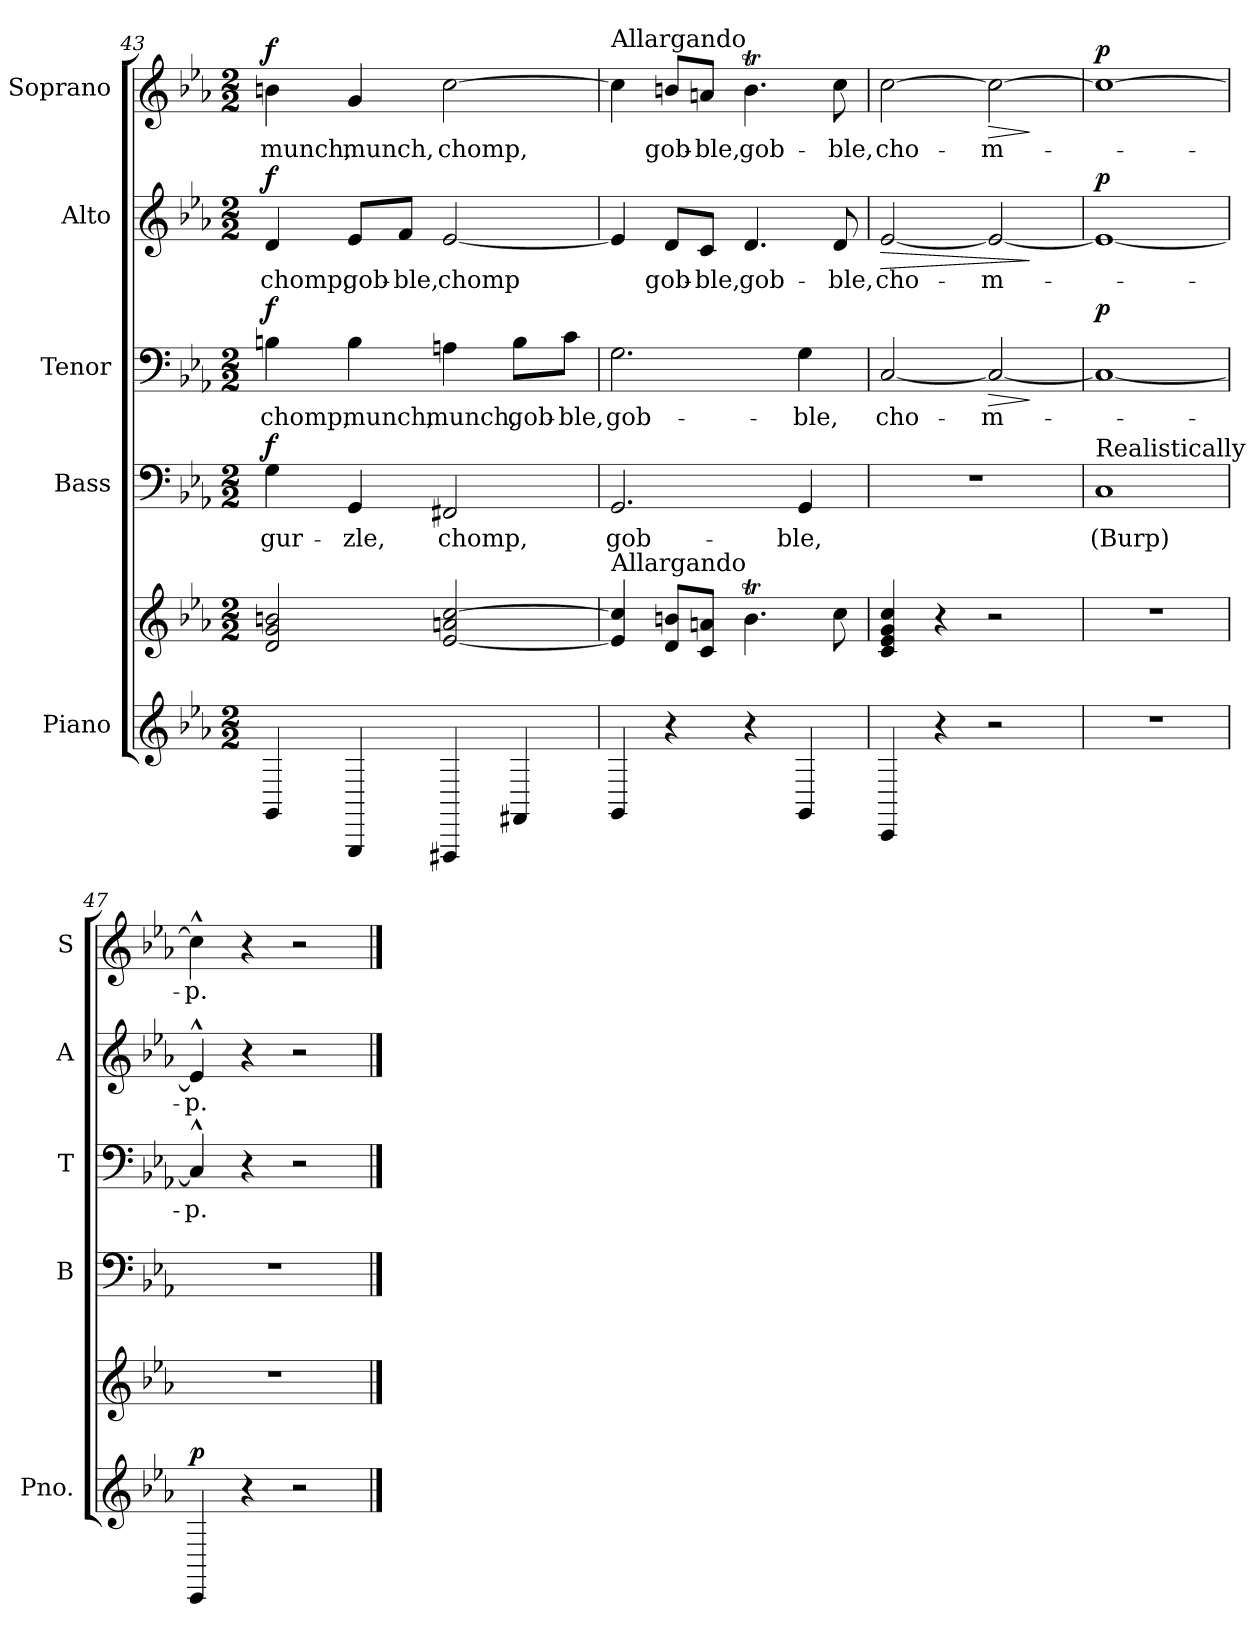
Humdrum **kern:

**kern	**kern	**dynam	**kern	**text	**dynam	**kern	**text	**dynam	**kern	**text	**dynam	**kern	**text	**dynam
*part5	*part5	*part5	*part4	*part4	*part4	*part3	*part3	*part3	*part2	*part2	*part2	*part1	*part1	*part1
*staff6	*staff5	*staff5/6	*staff4	*staff4	*staff4	*staff3	*staff3	*staff3	*staff2	*staff2	*staff2	*staff1	*staff1	*staff1
*I"Piano	*	*	*I"Bass	*	*	*I"Tenor	*	*	*I"Alto	*	*	*I"Soprano	*	*
*I'Pno.	*	*	*I'B	*	*	*I'T	*	*	*I'A	*	*	*I'S	*	*
*clefG2	*clefG2	*	*clefF4	*	*	*clefF4	*	*	*clefG2	*	*	*clefG2	*	*
*k[b-e-a-]	*k[b-e-a-]	*	*k[b-e-a-]	*	*	*k[b-e-a-]	*	*	*k[b-e-a-]	*	*	*k[b-e-a-]	*	*
*M2/2	*M2/2	*	*M2/2	*	*	*M2/2	*	*	*M2/2	*	*	*M2/2	*	*
=43	=43	=43	=43	=43	=43	=43	=43	=43	=43	=43	=43	=43	=43	=43
!	!	!	!	!	!LO:DY:a	!	!	!LO:DY:a	!	!	!LO:DY:a	!	!	!LO:DY:a
4GG/	2d/ 2g/ 2bn/	.	4G\	gur-	f	4Bn\	chomp,	f	4d/	chomp,	f	4bn\	munch,	f
4GGG/	.	.	4GG/	-zle,	.	4B\	munch,	.	8e-/L	gob-	.	4g/	munch,	.
.	.	.	.	.	.	.	.	.	8f/J	-ble,	.	.	.	.
4FFF#X/	[2e-/ 2an/ [2cc/	.	2FF#X/	chomp,	.	4An\	munch,	.	[2e-/	chomp	.	[2cc\	chomp,	.
4FF#X/	.	.	.	.	.	8B\L	gob-	.	.	.	.	.	.	.
.	.	.	.	.	.	8c\J	-ble,	.	.	.	.	.	.	.
!!LO:LB:g=z
=44	=44	=44	=44	=44	=44	=44	=44	=44	=44	=44	=44	=44	=44	=44
!	!	!	!	!	!	!	!	!	!	!	!	!LO:TX:a:t=Allargando	!	!
!	!LO:TX:a:t=Allargando	!	!	!	!	!	!	!	!	!	!	!	!	!
4GG/	4e-/] 4cc/]	.	2.GG/	gob-	.	2.G\	gob-	.	4e-/]	.	.	4cc\]	.	.
4r	8d/ 8bn/L	.	.	.	.	.	.	.	8d/L	gob-	.	8bn/L	gob-	.
.	8c/ 8an/J	.	.	.	.	.	.	.	8c/J	-ble,	.	8an/J	-ble,	.
4r	4.bt\	.	.	.	.	.	.	.	4.d/	gob-	.	4.bt\	gob-	.
4GG/	.	.	4GG/	-ble,	.	4G\	-ble,	.	.	.	.	.	.	.
.	8cc\	.	.	.	.	.	.	.	8d/	-ble,	.	8cc\	-ble,	.
=45	=45	=45	=45	=45	=45	=45	=45	=45	=45	=45	=45	=45	=45	=45
!	!	!	!	!	!	!	!	!	!	!	!LO:HP:b	!	!	!
4CC/	4c/ 4e-/ 4g/ 4cc/	.	1r	.	.	[2C/	cho-	.	[2e-/	cho-	>	[2cc\	cho-	.
4r	4r	.	.	.	.	.	.	.	.	.	.	.	.	.
!	!	!	!	!	!	!	!	!LO:HP:b	!	!	!	!	!	!LO:HP:b
2r	2r	.	.	.	.	2C/_	-m-	>	2e-/_	-m-	.	2cc\_	-m-	>
.	.	.	.	.	.	.	.	]	.	.	]	.	.	]
=46	=46	=46	=46	=46	=46	=46	=46	=46	=46	=46	=46	=46	=46	=46
!	!	!	!LO:TX:a:t=Realistically	!	!	!	!	!	!	!	!	!	!	!
!	!	!	!	!	!	!	!	!LO:DY:a	!	!	!LO:DY:a	!	!	!LO:DY:a
1r	1r	.	1C	(Burp)	.	1C_	.	p	1e-_	.	p	1cc_	.	p
=47	=47	=47	=47	=47	=47	=47	=47	=47	=47	=47	=47	=47	=47	=47
!	!	!LO:DY:a=2	!	!	!	!	!	!	!	!	!	!	!	!
4CC/	1r	p	1r	.	.	4C^^/]	-p.	.	4e-^^/]	-p.	.	4cc^^\]	-p.	.
4r	.	.	.	.	.	4r	.	.	4r	.	.	4r	.	.
2r	.	.	.	.	.	2r	.	.	2r	.	.	2r	.	.
==	==	==	==	==	==	==	==	==	==	==	==	==	==	==
*-	*-	*-	*-	*-	*-	*-	*-	*-	*-	*-	*-	*-	*-	*-
